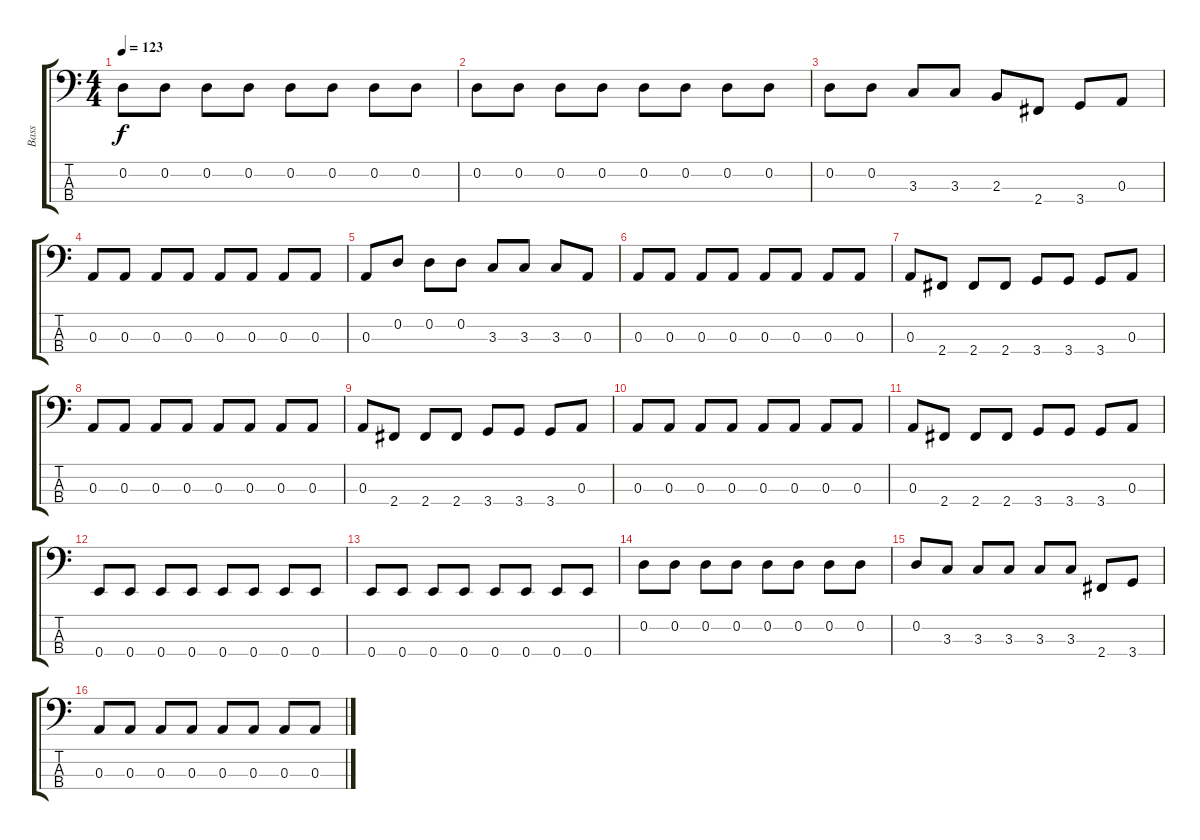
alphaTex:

\track ("Bass" "Bass") {instrument electricbasspick}
\staff {score tabs}
\tuning (G2 D2 A1 E1) {hide}
\ts (4 4)
\tempo 123
\clef f4
\ks c
0.2.8{dy f} 0.2.8 0.2.8 0.2.8 0.2.8 0.2.8 0.2.8 0.2.8 |
0.2.8 0.2.8 0.2.8 0.2.8 0.2.8 0.2.8 0.2.8 0.2.8 |
0.2.8 0.2.8 3.3.8 3.3.8 2.3.8 2.4.8 3.4.8 0.3.8 |
0.3.8 0.3.8 0.3.8 0.3.8 0.3.8 0.3.8 0.3.8 0.3.8 |
0.3.8 0.2.8 0.2.8 0.2.8 3.3.8 3.3.8 3.3.8 0.3.8 |
0.3.8 0.3.8 0.3.8 0.3.8 0.3.8 0.3.8 0.3.8 0.3.8 |
0.3.8 2.4.8 2.4.8 2.4.8 3.4.8 3.4.8 3.4.8 0.3.8 |
0.3.8 0.3.8 0.3.8 0.3.8 0.3.8 0.3.8 0.3.8 0.3.8 |
0.3.8 2.4.8 2.4.8 2.4.8 3.4.8 3.4.8 3.4.8 0.3.8 |
0.3.8 0.3.8 0.3.8 0.3.8 0.3.8 0.3.8 0.3.8 0.3.8 |
0.3.8 2.4.8 2.4.8 2.4.8 3.4.8 3.4.8 3.4.8 0.3.8 |
0.4.8 0.4.8 0.4.8 0.4.8 0.4.8 0.4.8 0.4.8 0.4.8 |
0.4.8 0.4.8 0.4.8 0.4.8 0.4.8 0.4.8 0.4.8 0.4.8 |
0.2.8 0.2.8 0.2.8 0.2.8 0.2.8 0.2.8 0.2.8 0.2.8 |
0.2.8 3.3.8 3.3.8 3.3.8 3.3.8 3.3.8 2.4.8 3.4.8 |
0.3.8 0.3.8 0.3.8 0.3.8 0.3.8 0.3.8 0.3.8 0.3.8
